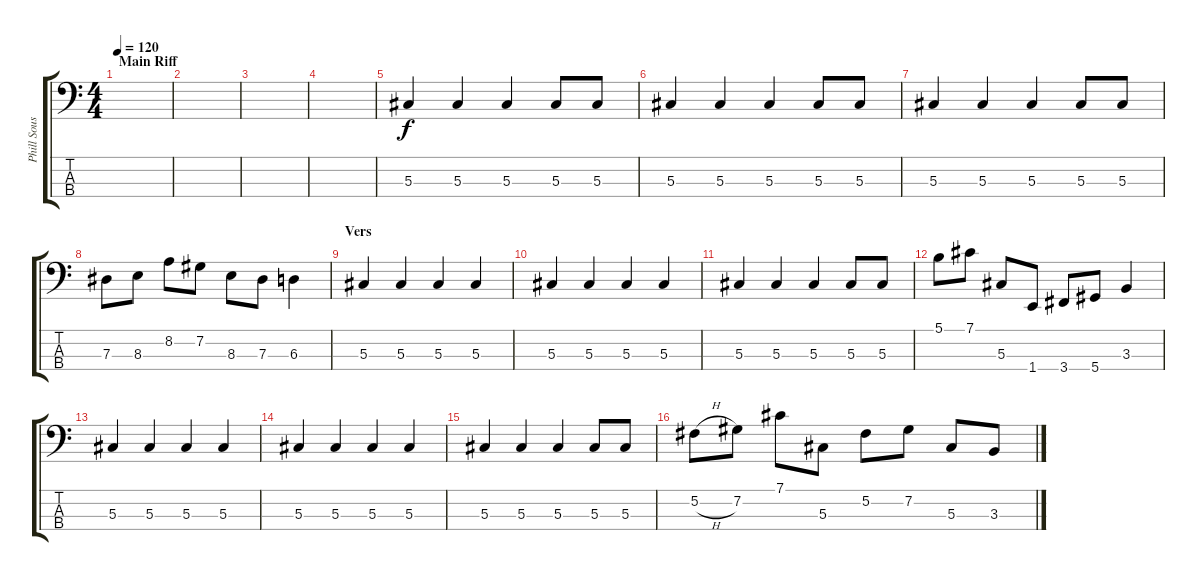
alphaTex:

\track ("Phill Soussan (Bass)" "Phill Sous") {instrument electricbasspick}
\staff {score tabs}
\tuning (Gb2 Db2 Ab1 Eb1) {hide}
\ts (4 4)
\section ("" "Main Riff")
\tempo 120
\clef f4
\ks c
|
|
|
|
5.3.4 5.3.4 5.3.4 5.3.8 5.3.8 |
5.3.4 5.3.4 5.3.4 5.3.8 5.3.8 |
5.3.4 5.3.4 5.3.4 5.3.8 5.3.8 |
7.3.8 8.3.8 8.2.8 7.2.8 8.3.8 7.3.8 6.3.4 |
\section ("" "Vers")
5.3.4 5.3.4 5.3.4 5.3.4 |
5.3.4 5.3.4 5.3.4 5.3.4 |
5.3.4 5.3.4 5.3.4 5.3.8 5.3.8 |
5.1.8 7.1.8 5.3.8 1.4.8 3.4.8 5.4.8 3.3.4 |
5.3.4 5.3.4 5.3.4 5.3.4 |
5.3.4 5.3.4 5.3.4 5.3.4 |
5.3.4 5.3.4 5.3.4 5.3.8 5.3.8 |
5.2{h}.8 7.2.8 7.1.8 5.3.8 5.2.8 7.2.8 5.3.8 3.3.8
